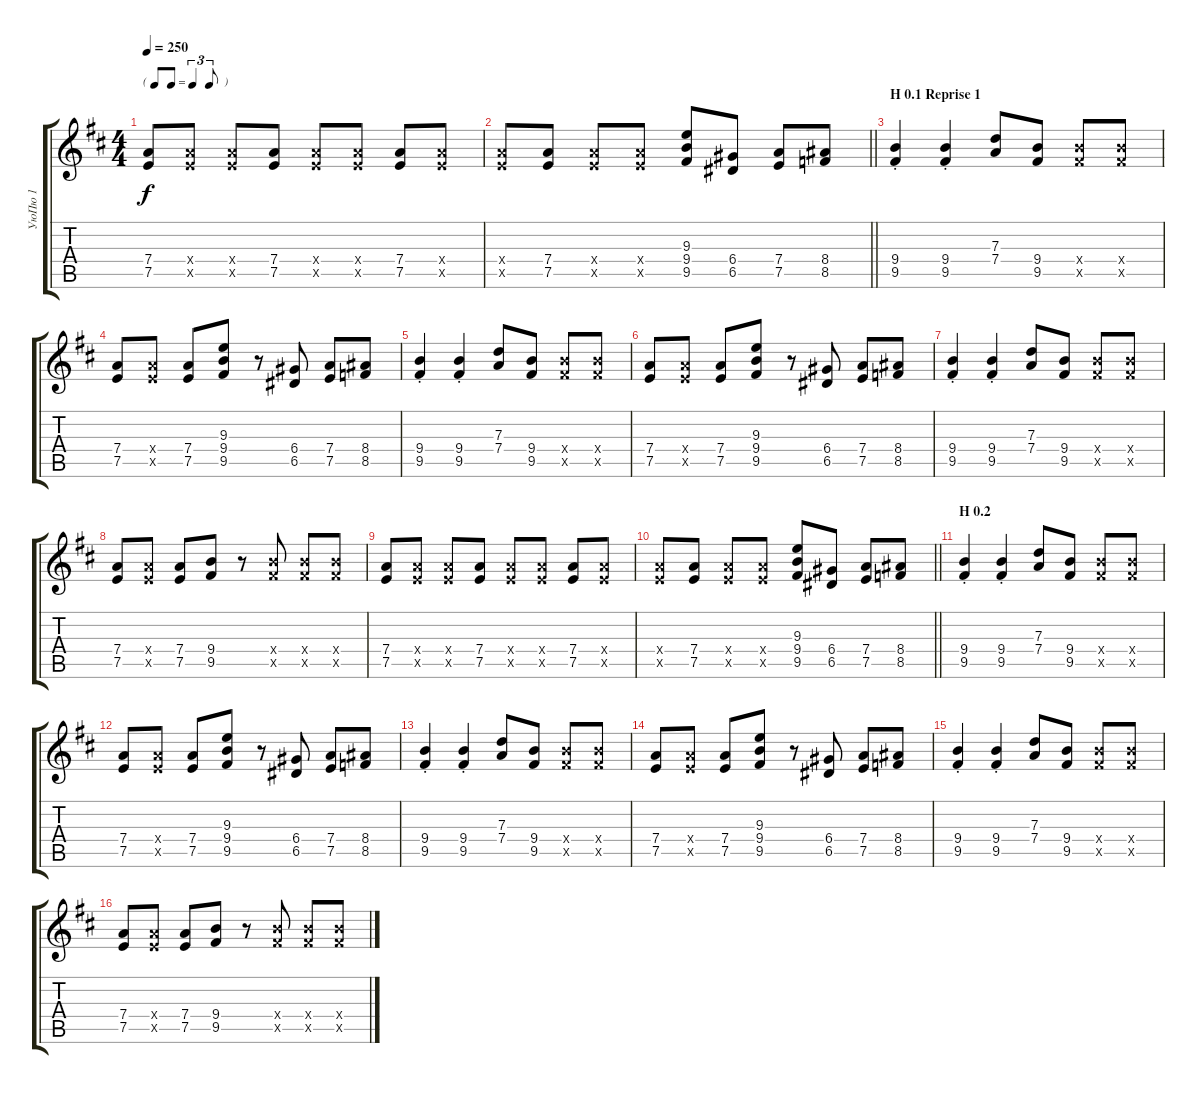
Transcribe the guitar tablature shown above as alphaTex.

\track ("УюПю 1" "УюПю 1") {instrument overdrivenguitar}
\staff {score tabs}
\tuning (E4 B3 G3 D3 A2 E2) {hide}
\ts (4 4)
\tf triplet8th
\tempo 250
\clef g2
\ks d
(7.4 7.5).8{dy f} (7.4{x} 7.5{x}).8 (7.4{x} 7.5{x}).8 (7.4 7.5).8 (7.4{x} 7.5{x}).8 (7.4{x} 7.5{x}).8 (7.4 7.5).8 (7.4{x} 7.5{x}).8 |
\barLineRight lightlight
(7.4{x} 7.5{x}).8 (7.4 7.5).8 (7.4{x} 7.5{x}).8 (7.4{x} 7.5{x}).8 (9.3 9.4 9.5).8 (6.4 6.5).8 (7.4 7.5).8 (8.4 8.5).8 |
\section ("" "H 0.1 Reprise 1")
(9.4{st} 9.5{st}).4 (9.4{st} 9.5{st}).4 (7.3 7.4).8 (9.4 9.5).8 (9.4{x} 9.5{x}).8 (9.4{x} 9.5{x}).8 |
(7.4 7.5).8 (7.4{x} 7.5{x}).8 (7.4 7.5).8 (9.3 9.4 9.5).8 r.8 (6.4 6.5).8 (7.4 7.5).8 (8.4 8.5).8 |
(9.4{st} 9.5{st}).4 (9.4{st} 9.5{st}).4 (7.3 7.4).8 (9.4 9.5).8 (9.4{x} 9.5{x}).8 (9.4{x} 9.5{x}).8 |
(7.4 7.5).8 (7.4{x} 7.5{x}).8 (7.4 7.5).8 (9.3 9.4 9.5).8 r.8 (6.4 6.5).8 (7.4 7.5).8 (8.4 8.5).8 |
(9.4{st} 9.5{st}).4 (9.4{st} 9.5{st}).4 (7.3 7.4).8 (9.4 9.5).8 (9.4{x} 9.5{x}).8 (9.4{x} 9.5{x}).8 |
(7.4 7.5).8 (7.4{x} 7.5{x}).8 (7.4 7.5).8 (9.4 9.5).8 r.8 (9.4{x} 9.5{x}).8 (9.4{x} 9.5{x}).8 (9.4{x} 9.5{x}).8 |
(7.4 7.5).8 (7.4{x} 7.5{x}).8 (7.4{x} 7.5{x}).8 (7.4 7.5).8 (7.4{x} 7.5{x}).8 (7.4{x} 7.5{x}).8 (7.4 7.5).8 (7.4{x} 7.5{x}).8 |
\barLineRight lightlight
(7.4{x} 7.5{x}).8 (7.4 7.5).8 (7.4{x} 7.5{x}).8 (7.4{x} 7.5{x}).8 (9.3 9.4 9.5).8 (6.4 6.5).8 (7.4 7.5).8 (8.4 8.5).8 |
\section ("" "H 0.2 ")
(9.4{st} 9.5{st}).4 (9.4{st} 9.5{st}).4 (7.3 7.4).8 (9.4 9.5).8 (9.4{x} 9.5{x}).8 (9.4{x} 9.5{x}).8 |
(7.4 7.5).8 (7.4{x} 7.5{x}).8 (7.4 7.5).8 (9.3 9.4 9.5).8 r.8 (6.4 6.5).8 (7.4 7.5).8 (8.4 8.5).8 |
(9.4{st} 9.5{st}).4 (9.4{st} 9.5{st}).4 (7.3 7.4).8 (9.4 9.5).8 (9.4{x} 9.5{x}).8 (9.4{x} 9.5{x}).8 |
(7.4 7.5).8 (7.4{x} 7.5{x}).8 (7.4 7.5).8 (9.3 9.4 9.5).8 r.8 (6.4 6.5).8 (7.4 7.5).8 (8.4 8.5).8 |
(9.4{st} 9.5{st}).4 (9.4{st} 9.5{st}).4 (7.3 7.4).8 (9.4 9.5).8 (9.4{x} 9.5{x}).8 (9.4{x} 9.5{x}).8 |
(7.4 7.5).8 (7.4{x} 7.5{x}).8 (7.4 7.5).8 (9.4 9.5).8 r.8 (9.4{x} 9.5{x}).8 (9.4{x} 9.5{x}).8 (9.4{x} 9.5{x}).8
